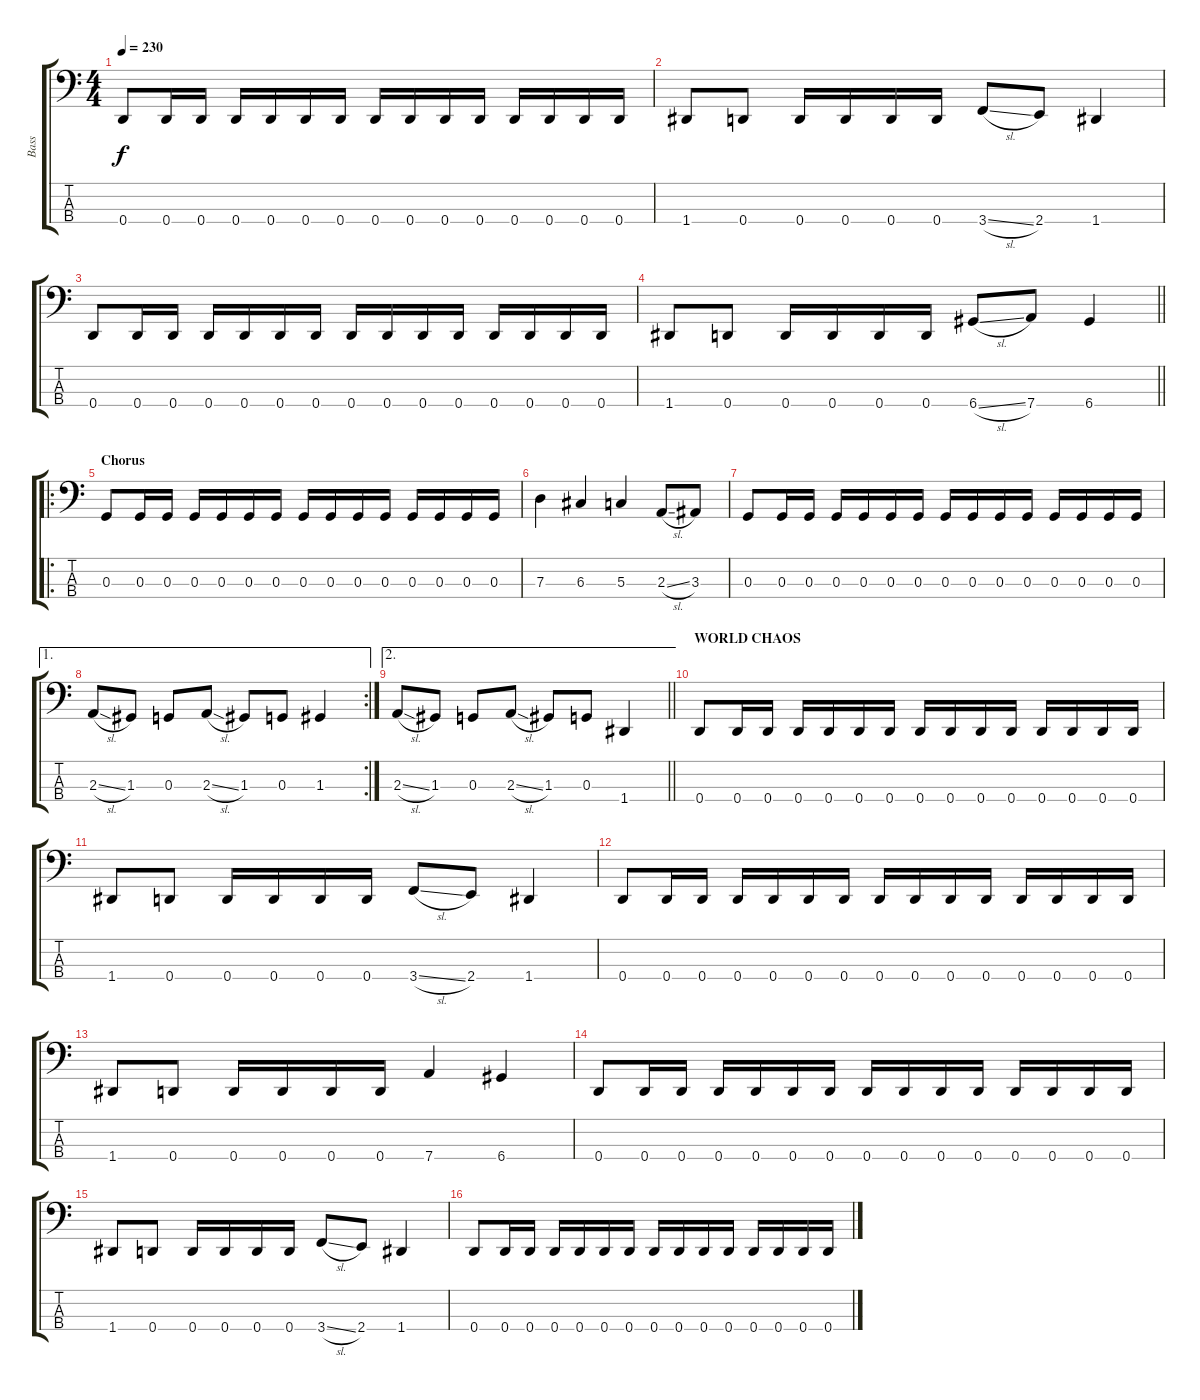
\track ("Bass" "Bass") {instrument electricbasspick}
\staff {score tabs}
\tuning (F2 C2 G1 D1) {hide}
\ts (4 4)
\tempo 230
\clef f4
\ks c
0.4.8{dy f} 0.4.16 0.4.16 0.4.16 0.4.16 0.4.16 0.4.16 0.4.16 0.4.16 0.4.16 0.4.16 0.4.16 0.4.16 0.4.16 0.4.16 |
1.4.8 0.4.8 0.4.16 0.4.16 0.4.16 0.4.16 3.4{sl}.8 2.4.8 1.4.4 |
0.4.8 0.4.16 0.4.16 0.4.16 0.4.16 0.4.16 0.4.16 0.4.16 0.4.16 0.4.16 0.4.16 0.4.16 0.4.16 0.4.16 0.4.16 |
\barLineRight lightlight
1.4.8 0.4.8 0.4.16 0.4.16 0.4.16 0.4.16 6.4{sl}.8 7.4.8 6.4.4 |
\ro
\section ("" "Chorus")
0.3.8 0.3.16 0.3.16 0.3.16 0.3.16 0.3.16 0.3.16 0.3.16 0.3.16 0.3.16 0.3.16 0.3.16 0.3.16 0.3.16 0.3.16 |
7.3.4 6.3.4 5.3.4 2.3{sl}.8 3.3.8 |
0.3.8 0.3.16 0.3.16 0.3.16 0.3.16 0.3.16 0.3.16 0.3.16 0.3.16 0.3.16 0.3.16 0.3.16 0.3.16 0.3.16 0.3.16 |
\ae 1
\rc 2
2.3{sl}.8 1.3.8 0.3.8 2.3{sl}.8 1.3.8 0.3.8 1.3.4 |
\ae 2
\barLineRight lightlight
2.3{sl}.8 1.3.8 0.3.8 2.3{sl}.8 1.3.8 0.3.8 1.4.4 |
\section ("" "WORLD CHAOS")
0.4.8 0.4.16 0.4.16 0.4.16 0.4.16 0.4.16 0.4.16 0.4.16 0.4.16 0.4.16 0.4.16 0.4.16 0.4.16 0.4.16 0.4.16 |
1.4.8 0.4.8 0.4.16 0.4.16 0.4.16 0.4.16 3.4{sl}.8 2.4.8 1.4.4 |
0.4.8 0.4.16 0.4.16 0.4.16 0.4.16 0.4.16 0.4.16 0.4.16 0.4.16 0.4.16 0.4.16 0.4.16 0.4.16 0.4.16 0.4.16 |
1.4.8 0.4.8 0.4.16 0.4.16 0.4.16 0.4.16 7.4.4 6.4.4 |
0.4.8 0.4.16 0.4.16 0.4.16 0.4.16 0.4.16 0.4.16 0.4.16 0.4.16 0.4.16 0.4.16 0.4.16 0.4.16 0.4.16 0.4.16 |
1.4.8 0.4.8 0.4.16 0.4.16 0.4.16 0.4.16 3.4{sl}.8 2.4.8 1.4.4 |
0.4.8 0.4.16 0.4.16 0.4.16 0.4.16 0.4.16 0.4.16 0.4.16 0.4.16 0.4.16 0.4.16 0.4.16 0.4.16 0.4.16 0.4.16
